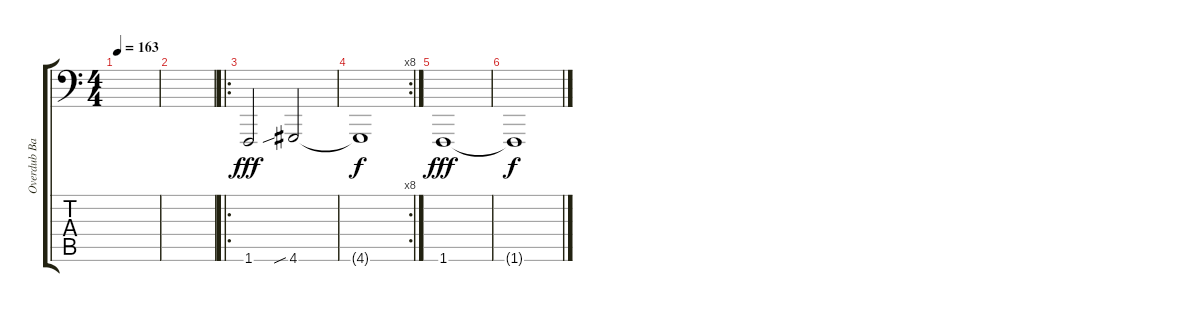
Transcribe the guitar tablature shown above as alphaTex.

\track ("Overdub Bass" "Overdub Ba") {instrument lead8bassandlead}
\staff {score tabs}
\tuning (E4 B3 G3 D3 A2 E1) {hide}
\ts (4 4)
\tempo 163
\clef f4
\ks c
|
|
\ro
1.6.2{dy fff} 4.6{sib}.2 |
\rc 8
4.6{t}.1{dy f} |
1.6.1{dy fff} |
1.6{t}.1{dy f}
